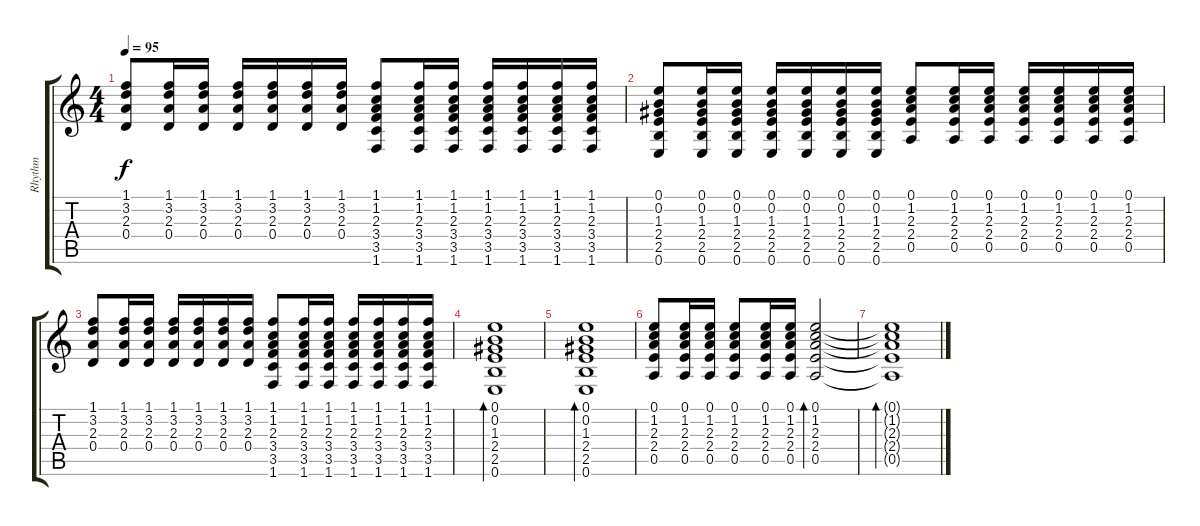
\track ("Rhythm" "Rhythm") {instrument acousticguitarsteel}
\staff {score tabs}
\tuning (E4 B3 G3 D3 A2 E2) {hide}
\ts (4 4)
\tempo 95
\clef g2
\ks c
(1.1 3.2 2.3 0.4).8{dy f} (1.1 3.2 2.3 0.4).16 (1.1 3.2 2.3 0.4).16 (1.1 3.2 2.3 0.4).16 (1.1 3.2 2.3 0.4).16 (1.1 3.2 2.3 0.4).16 (1.1 3.2 2.3 0.4).16 (1.1 1.2 2.3 3.4 3.5 1.6).8 (1.1 1.2 2.3 3.4 3.5 1.6).16 (1.1 1.2 2.3 3.4 3.5 1.6).16 (1.1 1.2 2.3 3.4 3.5 1.6).16 (1.1 1.2 2.3 3.4 3.5 1.6).16 (1.1 1.2 2.3 3.4 3.5 1.6).16 (1.1 1.2 2.3 3.4 3.5 1.6).16 |
(0.1 0.2 1.3 2.4 2.5 0.6).8 (0.1 0.2 1.3 2.4 2.5 0.6).16 (0.1 0.2 1.3 2.4 2.5 0.6).16 (0.1 0.2 1.3 2.4 2.5 0.6).16 (0.1 0.2 1.3 2.4 2.5 0.6).16 (0.1 0.2 1.3 2.4 2.5 0.6).16 (0.1 0.2 1.3 2.4 2.5 0.6).16 (0.1 1.2 2.3 2.4 0.5).8 (0.1 1.2 2.3 2.4 0.5).16 (0.1 1.2 2.3 2.4 0.5).16 (0.1 1.2 2.3 2.4 0.5).16 (0.1 1.2 2.3 2.4 0.5).16 (0.1 1.2 2.3 2.4 0.5).16 (0.1 1.2 2.3 2.4 0.5).16 |
(1.1 3.2 2.3 0.4).8 (1.1 3.2 2.3 0.4).16 (1.1 3.2 2.3 0.4).16 (1.1 3.2 2.3 0.4).16 (1.1 3.2 2.3 0.4).16 (1.1 3.2 2.3 0.4).16 (1.1 3.2 2.3 0.4).16 (1.1 1.2 2.3 3.4 3.5 1.6).8 (1.1 1.2 2.3 3.4 3.5 1.6).16 (1.1 1.2 2.3 3.4 3.5 1.6).16 (1.1 1.2 2.3 3.4 3.5 1.6).16 (1.1 1.2 2.3 3.4 3.5 1.6).16 (1.1 1.2 2.3 3.4 3.5 1.6).16 (1.1 1.2 2.3 3.4 3.5 1.6).16 |
(0.1 0.2 1.3 2.4 2.5 0.6).1{bd 60} |
(0.1 0.2 1.3 2.4 2.5 0.6).1{bd 60} |
(0.1 1.2 2.3 2.4 0.5).8 (0.1 1.2 2.3 2.4 0.5).16 (0.1 1.2 2.3 2.4 0.5).16 (0.1 1.2 2.3 2.4 0.5).8 (0.1 1.2 2.3 2.4 0.5).16 (0.1 1.2 2.3 2.4 0.5).16 (0.1 1.2 2.3 2.4 0.5).2{bd 60} |
(0.1{t} 1.2{t} 2.3{t} 2.4{t} 0.5{t}).1{bd 60}
